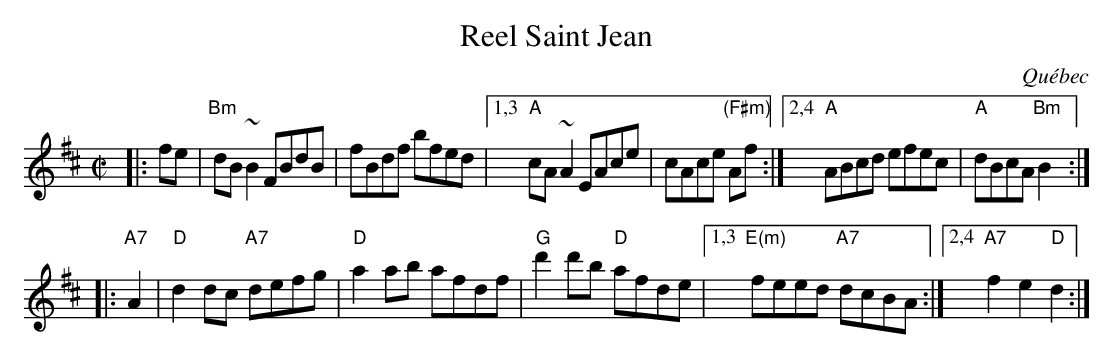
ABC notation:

X:1
T: Reel Saint Jean
O: Qu\'ebec
M: C|
L: 1/8
K: Bm
|: fe \
| "Bm"dB~B2 FBdB | fBdf bfed |\
[1,3 "A"cA~A2 EAce | cAce "(F#m)"Af :|\
[2,4 "A"ABcd efec | "A"dBcA "Bm"B2 :|
|: "A7"A2 \
|  "D"d2dc "A7"defg | "D"a2ab afdf |\
"G"d'2d'b "D"afde | [1,3 "E(m)"feed "A7"dcBA :|[2,4 "A7"f2e2 "D"d2 :|
